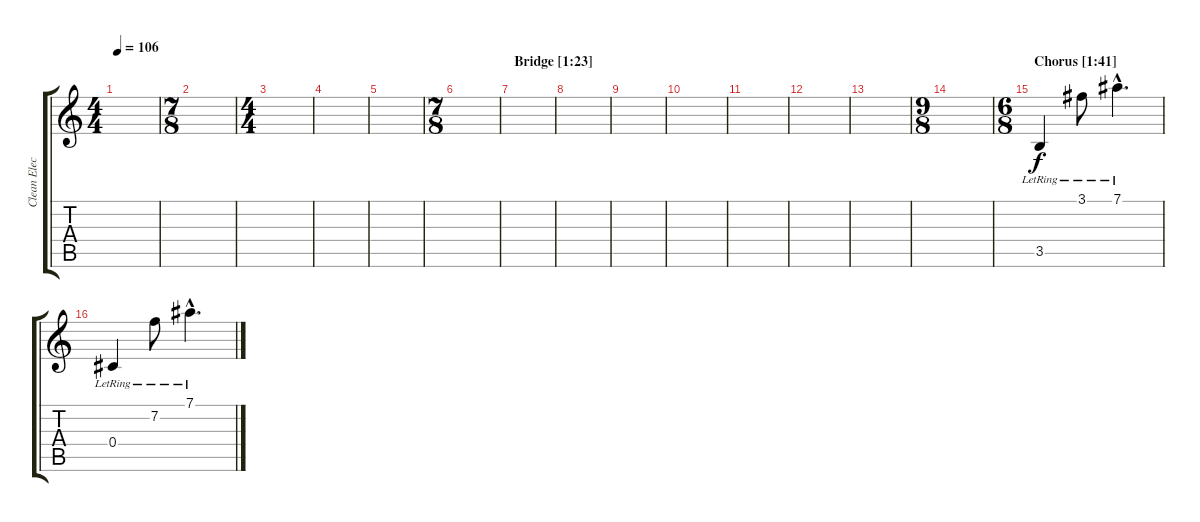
\track ("Clean Electric" "Clean Elec") {instrument acousticguitarnylon}
\staff {score tabs}
\tuning (Eb4 Bb3 Gb3 Db3 Ab2 Eb2) {hide}
\ts (4 4)
\tempo 106
\clef g2
\ks c
|
\ts (7 8)
|
\ts (4 4)
\section ("" "")
|
|
|
\ts (7 8)
|
\section ("" "Bridge [1:23]")
|
|
|
|
\section ("" "")
|
|
|
\ts (9 8)
|
\ts (6 8)
\section ("" "Chorus [1:41]")
3.5{lr}.4 3.1{lr}.8 7.1{hac lr}.4{d} |
0.4{lr}.4 7.2{lr}.8 7.1{hac lr}.4{d}
